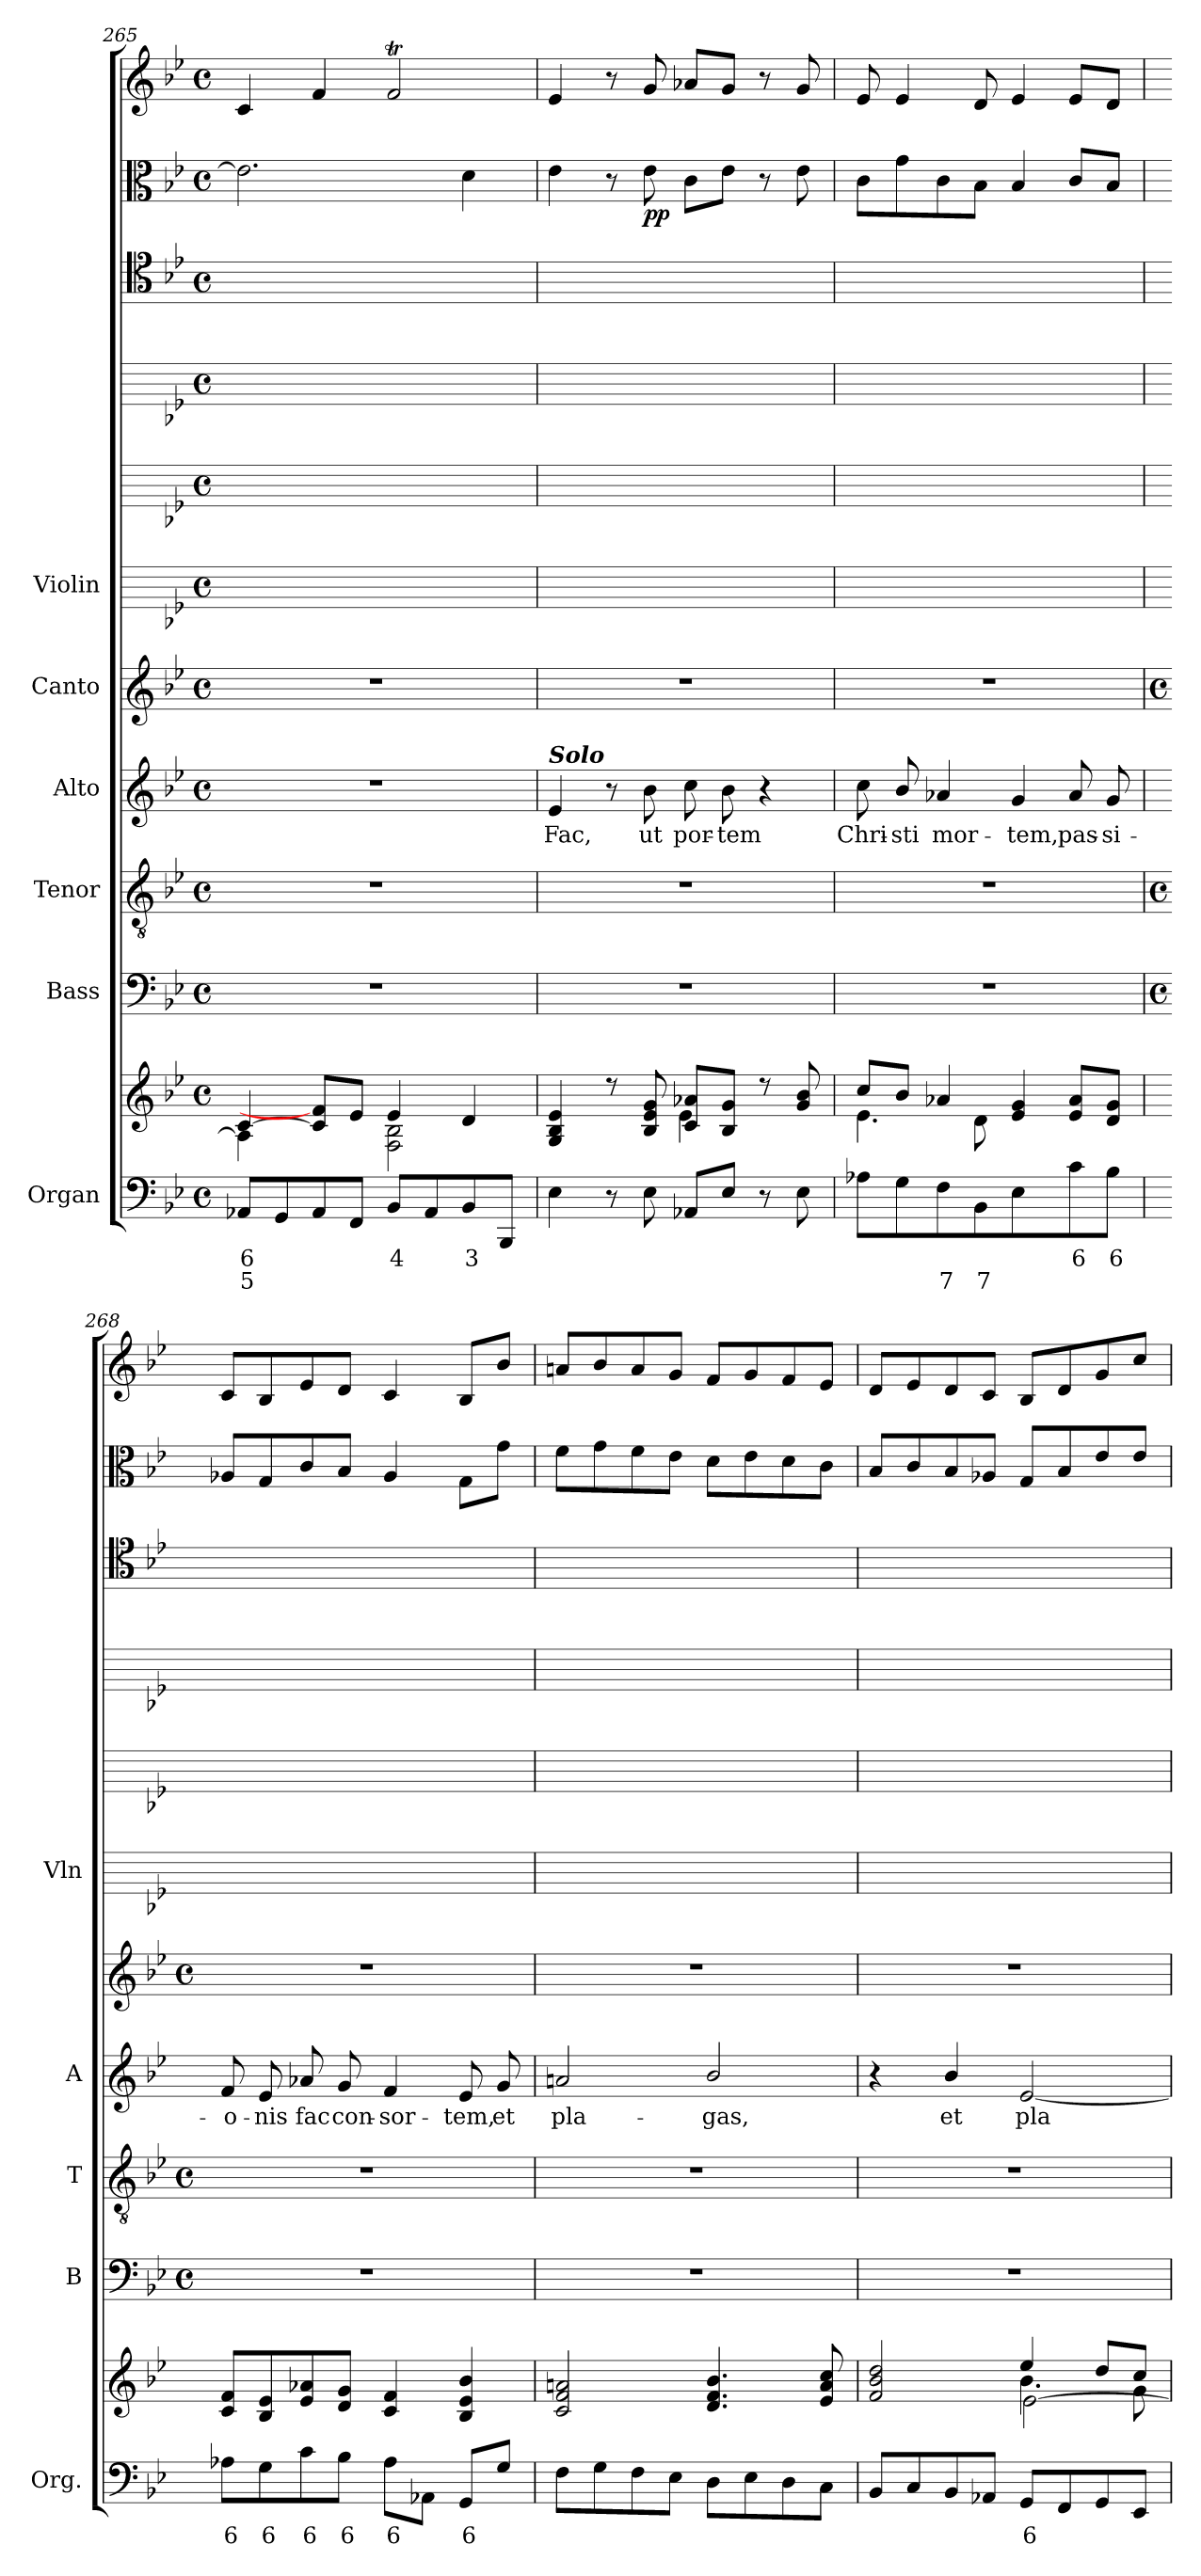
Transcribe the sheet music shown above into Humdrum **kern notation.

**kern	**text	**text	**kern	**kern	**kern	**kern	**text	**kern	**kern	**kern	**kern	**kern	**kern	**kern	**dynam
*part6	*part6	*part6	*part6	*part5	*part4	*part3	*part3	*part2	*part1	*part1	*part1	*part1	*part1	*part1	*part1
*staff12	*staff12	*staff12	*staff11	*staff10	*staff9	*staff8	*staff8	*staff7	*staff6	*staff5	*staff4	*staff3	*staff2	*staff1	*staff1/2/3/4/5/6
*I"Organ	*	*	*	*I"Bass	*I"Tenor	*I"Alto	*	*I"Canto	*I"Violin	*	*	*	*	*	*
*I'Org.	*	*	*	*I'B	*I'T	*I'A	*	*	*I'Vln	*	*	*	*	*	*
*clefF4	*	*	*clefG2	*clefF4	*clefGv2	*clefG2	*	*clefG2	*	*	*	*clefC4	*clefC3	*clefG2	*
*k[b-e-]	*	*	*k[b-e-]	*k[b-e-]	*k[b-e-]	*k[b-e-]	*	*k[b-e-]	*k[b-e-]	*k[b-e-]	*k[b-e-]	*k[b-e-]	*k[b-e-]	*k[b-e-]	*
*B-:	*	*	*B-:	*B-:	*B-:	*B-:	*	*B-:	*B-:	*B-:	*B-:	*B-:	*B-:	*B-:	*
*M4/4	*	*	*M4/4	*M4/4	*M4/4	*M4/4	*	*M4/4	*M4/4	*M4/4	*M4/4	*M4/4	*M4/4	*M4/4	*
*met(c)	*	*	*met(c)	*met(c)	*met(c)	*met(c)	*	*met(c)	*met(c)	*met(c)	*met(c)	*met(c)	*met(c)	*met(c)	*
=265	=265	=265	=265	=265	=265	=265	=265	=265	=265	=265	=265	=265	=265	=265	=265
!	!LO:LY:b	!LO:LY:b	!	!	!	!	!	!	!	!	!	!	!	!	!
*	*	*	*^	*	*	*	*	*	*	*	*	*	*	*	*
*	*	*	*	*^	*	*	*	*	*	*	*	*	*	*	*	*
8AA-XL	6	5	[4c/	4A-\]	1ryy	1r	1r	1r	.	1r	1ryy	1ryy	1ryy	1ryy	2.e-]	4c	.
8GG	.	.	.	.	.	.	.	.	.	.	.	.	.	.	.	.	.
8AA-	.	.	8c/] 8f/]L	4ryy	.	.	.	.	.	.	.	.	.	.	.	4f	.
8FFJ	.	.	8e-/J	.	.	.	.	.	.	.	.	.	.	.	.	.	.
!	!LO:LY:b	!	!	!	!	!	!	!	!	!	!	!	!	!	!	!	!
8BB-L	4	.	4e-/	2F\ 2B-\	.	.	.	.	.	.	.	.	.	.	.	2fT	.
8AA-	.	.	.	.	.	.	.	.	.	.	.	.	.	.	.	.	.
!	!LO:LY:b	!	!	!	!	!	!	!	!	!	!	!	!	!	!	!	!
8BB-	3	.	4d/	.	.	.	.	.	.	.	.	.	.	.	4d	.	.
8BBB-J	.	.	.	.	.	.	.	.	.	.	.	.	.	.	.	.	.
=266	=266	=266	=266	=266	=266	=266	=266	=266	=266	=266	=266	=266	=266	=266	=266	=266	=266
!	!	!	!	!	!	!	!	!LO:TX:a:Bi:t=Solo	!	!	!	!	!	!	!	!	!
!	!	!	!	!	!	!	!	!	!LO:LY:b	!	!	!	!	!	!	!	!
4E-	.	.	4G/ 4B-/ 4e-/	2ryy	1ryy	1r	1r	4e-	Fac,	1r	1ryy	1ryy	1ryy	1ryy	4e-	4e-	.
8r	.	.	8r	.	.	.	.	8r	.	.	.	.	.	.	8r	8r	.
!	!	!	!	!	!	!	!	!	!LO:LY:b	!	!	!	!	!	!	!	!LO:DY:b=2
!	!	!	!	!	!	!	!	!	!	!	!	!	!	!	!	!	!LO:DY:n=1:b
8E-	.	.	8B-/ 8e-/ 8g/	.	.	.	.	8b-	ut	.	.	.	.	.	8e-	8g	p p
!	!	!	!	!	!	!	!	!	!LO:LY:b	!	!	!	!	!	!	!	!
8AA-XL	.	.	8c/ 8a-X/L	4e-\	.	.	.	8cc	por-	.	.	.	.	.	8cL	8a-XL	.
!	!	!	!	!	!	!	!	!	!LO:LY:b	!	!	!	!	!	!	!	!
8E-J	.	.	8B-/ 8g/J	.	.	.	.	8b-	-tem	.	.	.	.	.	8e-J	8gJ	.
8r	.	.	8r	4ryy	.	.	.	4r	.	.	.	.	.	.	8r	8r	.
8E-	.	.	8g/ 8b-/	.	.	.	.	.	.	.	.	.	.	.	8e-	8g	.
=267	=267	=267	=267	=267	=267	=267	=267	=267	=267	=267	=267	=267	=267	=267	=267	=267	=267
!	!	!	!	!	!	!	!	!	!LO:LY:b	!	!	!	!	!	!	!	!
8A-XL	.	.	8cc/L	4.e-\	1ryy	1r	1r	8cc	Chri-	1r	1ryy	1ryy	1ryy	1ryy	8cL	8e-	.
!	!	!	!	!	!	!	!	!	!LO:LY:b	!	!	!	!	!	!	!	!
8G	.	.	8b-/J	.	.	.	.	8b-/	-sti	.	.	.	.	.	8g	4e-	.
!	!	!LO:LY:b	!	!	!	!	!	!	!LO:LY:b	!	!	!	!	!	!	!	!
8F	.	7	4a-X/	.	.	.	.	4a-X	mor-	.	.	.	.	.	8c	.	.
!	!	!LO:LY:b	!	!	!	!	!	!	!	!	!	!	!	!	!	!	!
8BB-	.	7	.	8d\	.	.	.	.	.	.	.	.	.	.	8B-J	8d	.
!	!	!	!	!	!	!	!	!	!LO:LY:b	!	!	!	!	!	!	!	!
4E-	.	.	4e-/ 4g/	2ryy	.	.	.	4g	-tem,	.	.	.	.	.	4B-	4e-	.
!	!LO:LY:b	!	!	!	!	!	!	!	!LO:LY:b	!	!	!	!	!	!	!	!
8c	6	.	8e-/ 8a-/L	.	.	.	.	8a-	pas-	.	.	.	.	.	8cL	8e-L	.
!	!LO:LY:b	!	!	!	!	!	!	!	!LO:LY:b	!	!	!	!	!	!	!	!
8B-J	6	.	8d/ 8g/J	.	.	.	.	8g	-si-	.	.	.	.	.	8B-J	8dJ	.
!!LO:LB:g=z
=268	=268	=268	=268	=268	=268	=268	=268	=268	=268	=268	=268	=268	=268	=268	=268	=268	=268
*	*	*	*	*	*	*M4/4	*M4/4	*	*	*M4/4	*	*	*	*	*	*	*
*	*	*	*	*	*	*met(c)	*met(c)	*	*	*met(c)	*	*	*	*	*	*	*
!	!LO:LY:b	!	!	!	!	!	!	!	!LO:LY:b	!	!	!	!	!	!	!	!
8A-XL	6	.	8c/ 8f/L	1ryy	1ryy	1r	1r	8f	-o-	1r	1ryy	1ryy	1ryy	1ryy	8A-XL	8cL	.
!	!LO:LY:b	!	!	!	!	!	!	!	!LO:LY:b	!	!	!	!	!	!	!	!
8G	6	.	8B-/ 8e-/	.	.	.	.	8e-	-nis	.	.	.	.	.	8G	8B-	.
!	!LO:LY:b	!	!	!	!	!	!	!	!LO:LY:b	!	!	!	!	!	!	!	!
8c	6	.	8e-/ 8a-X/	.	.	.	.	8a-X	fac	.	.	.	.	.	8c	8e-	.
!	!LO:LY:b	!	!	!	!	!	!	!	!LO:LY:b	!	!	!	!	!	!	!	!
8B-J	6	.	8d/ 8g/J	.	.	.	.	8g	con-	.	.	.	.	.	8B-J	8dJ	.
!	!LO:LY:b	!	!	!	!	!	!	!	!LO:LY:b	!	!	!	!	!	!	!	!
8A-L	6	.	4c/ 4f/	.	.	.	.	4f	-sor-	.	.	.	.	.	4A-	4c	.
8AA-XJ	.	.	.	.	.	.	.	.	.	.	.	.	.	.	.	.	.
!	!LO:LY:b	!	!	!	!	!	!	!	!LO:LY:b	!	!	!	!	!	!	!	!
8GGL	6	.	4B-/ 4e-/ 4b-/	.	.	.	.	8e-	-tem,	.	.	.	.	.	8GL	8B-L	.
!	!	!	!	!	!	!	!	!	!LO:LY:b	!	!	!	!	!	!	!	!
8GJ	.	.	.	.	.	.	.	8g	et	.	.	.	.	.	8gJ	8b-J	.
=269	=269	=269	=269	=269	=269	=269	=269	=269	=269	=269	=269	=269	=269	=269	=269	=269	=269
!	!	!	!	!	!	!	!	!	!LO:LY:b	!	!	!	!	!	!	!	!
8FL	.	.	2c/ 2f/ 2an/	1ryy	1ryy	1r	1r	2an	pla-	1r	1ryy	1ryy	1ryy	1ryy	8fL	8anL	.
8G	.	.	.	.	.	.	.	.	.	.	.	.	.	.	8g	8b-	.
8F	.	.	.	.	.	.	.	.	.	.	.	.	.	.	8f	8a	.
8E-J	.	.	.	.	.	.	.	.	.	.	.	.	.	.	8e-J	8gJ	.
!	!	!	!	!	!	!	!	!	!LO:LY:b	!	!	!	!	!	!	!	!
8DL	.	.	4.d/ 4.f/ 4.b-/	.	.	.	.	2b-/	-gas,	.	.	.	.	.	8dL	8fL	.
8E-	.	.	.	.	.	.	.	.	.	.	.	.	.	.	8e-	8g	.
8D	.	.	.	.	.	.	.	.	.	.	.	.	.	.	8d	8f	.
8CJ	.	.	8e-/ 8a/ 8cc/	.	.	.	.	.	.	.	.	.	.	.	8cJ	8e-J	.
=270	=270	=270	=270	=270	=270	=270	=270	=270	=270	=270	=270	=270	=270	=270	=270	=270	=270
8BB-L	.	.	2f/ 2b-/ 2dd/	2ryy	2ryy	1r	1r	4r	.	1r	1ryy	1ryy	1ryy	1ryy	8B-L	8dL	.
8C	.	.	.	.	.	.	.	.	.	.	.	.	.	.	8c	8e-	.
!	!	!	!	!	!	!	!	!	!LO:LY:b	!	!	!	!	!	!	!	!
8BB-	.	.	.	.	.	.	.	4b-/	et	.	.	.	.	.	8B-	8d	.
8AA-XJ	.	.	.	.	.	.	.	.	.	.	.	.	.	.	8A-XJ	8cJ	.
!	!LO:LY:b	!	!	!	!	!	!	!	!LO:LY:b	!	!	!	!	!	!	!	!
8GGL	6	.	4ee-/	4.b-\	[2e-\	.	.	[2e-	pla-	.	.	.	.	.	8GL	8B-L	.
8FF	.	.	.	.	.	.	.	.	.	.	.	.	.	.	8B-	8d	.
8GG	.	.	8dd/L	.	.	.	.	.	.	.	.	.	.	.	8e-	8g	.
8EE-J	.	.	8cc/J	8g\	.	.	.	.	.	.	.	.	.	.	8e-J	8ccJ	.
*	*	*	*v	*v	*v	*	*	*	*	*	*	*	*	*	*	*	*
=	=	=	=	=	=	=	=	=	=	=	=	=	=	=	=
*-	*-	*-	*-	*-	*-	*-	*-	*-	*-	*-	*-	*-	*-	*-	*-
